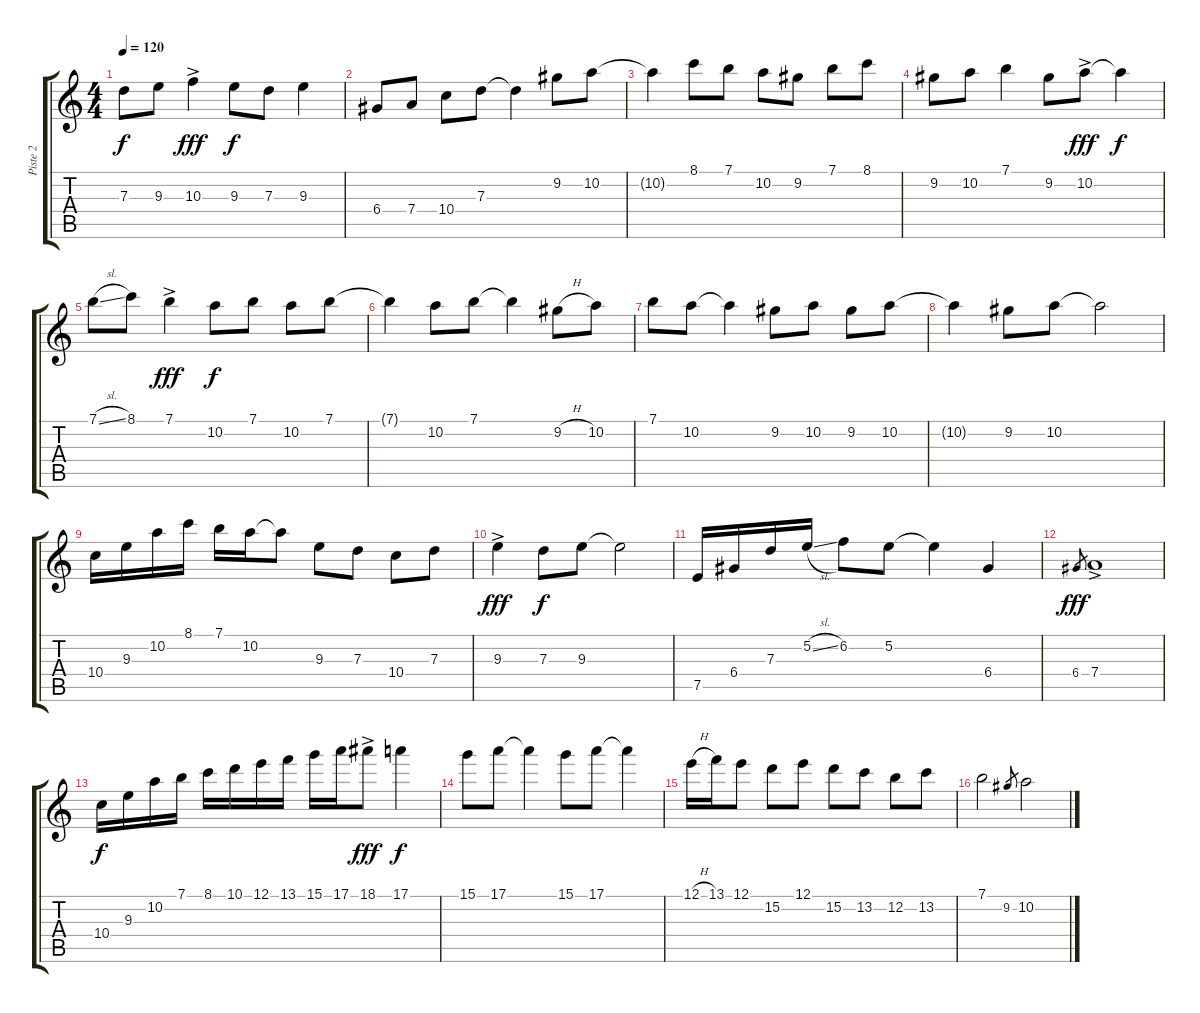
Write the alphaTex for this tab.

\track ("Piste 2" "Piste 2") {instrument acousticguitarsteel}
\staff {score tabs}
\tuning (E4 B3 G3 D3 A2 E2) {hide}
\ts (4 4)
\tempo 120
\clef g2
\ks c
7.3.8{dy f} 9.3.8 10.3{ac}.4{dy fff} 9.3.8{dy f} 7.3.8 9.3.4 |
6.4.8 7.4.8 10.4.8 7.3.8 7.3{t}.4 9.2.8 10.2.8 |
10.2{t}.4 8.1.8 7.1.8 10.2.8 9.2.8 7.1.8 8.1.8 |
9.2.8 10.2.8 7.1.4 9.2.8 10.2{ac}.8{dy fff} 10.2{t}.4{dy f} |
7.1{sl}.8 8.1.8 7.1{ac}.4{dy fff} 10.2.8{dy f} 7.1.8 10.2.8 7.1.8 |
7.1{t}.4 10.2.8 7.1.8 7.1{t}.4 9.2{h}.8 10.2.8 |
7.1.8 10.2.8 10.2{t}.4 9.2.8 10.2.8 9.2.8 10.2.8 |
10.2{t}.4 9.2.8 10.2.8 10.2{t}.2 |
10.4.16 9.3.16 10.2.16 8.1.16 7.1.16 10.2.16 10.2{t}.8 9.3.8 7.3.8 10.4.8 7.3.8 |
9.3{ac}.4{dy fff} 7.3.8{dy f} 9.3.8 9.3{t}.2 |
7.5.16 6.4.16 7.3.16 5.2{sl}.16 6.2.8 5.2.8 5.2{t}.4 6.4.4 |
6.4.8{gr dy fff} 7.4{ac}.1 |
10.4.16{dy f} 9.3.16 10.2.16 7.1.16 8.1.16 10.1.16 12.1.16 13.1.16 15.1.16 17.1.16 18.1{ac}.8{dy fff} 17.1.4{dy f} |
15.1.8 17.1.8 17.1{t}.4 15.1.8 17.1.8 17.1{t}.4 |
12.1{h}.16 13.1.16 12.1.8 15.2.8 12.1.8 15.2.8 13.2.8 12.2.8 13.2.8 |
7.1.2 9.2.8{gr} 10.2.2
